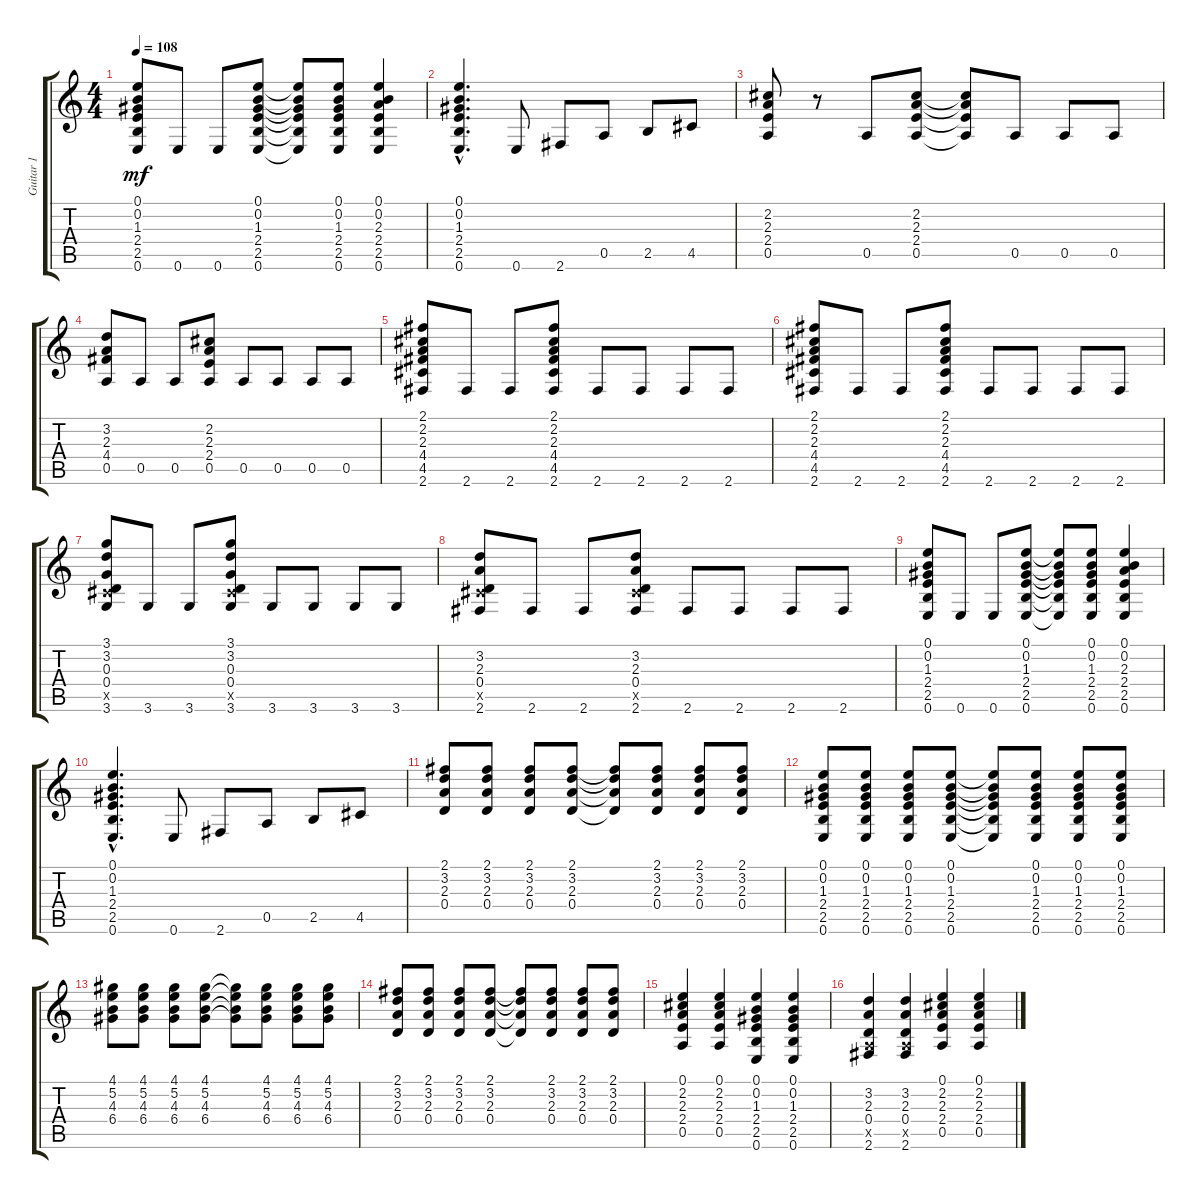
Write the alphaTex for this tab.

\track ("Guitar 1" "Guitar 1") {instrument acousticguitarsteel}
\staff {score tabs}
\tuning (E4 B3 G3 D3 A2 E2) {hide}
\ts (4 4)
\tempo 108
\clef g2
\ks c
(0.1 0.2 1.3 2.4 2.5 0.6).8{dy mf instrument acousticguitarsteel} 0.6.8{instrument electricguitarmuted} 0.6.8 (0.1 0.2 1.3 2.4 2.5 0.6).8{instrument acousticguitarsteel} (0.1{t} 0.2{t} 1.3{t} 2.4{t} 2.5{t} 0.6{t}).8 (0.1 0.2 1.3 2.4 2.5 0.6).8 (0.1 0.2 2.3 2.4 2.5 0.6).4 |
(0.1{hac} 0.2{hac} 1.3{hac} 2.4{hac} 2.5{hac} 0.6{hac}).4{d} 0.6.8 2.6.8 0.5.8 2.5.8 4.5.8 |
(2.2 2.3 2.4 0.5).8 r.8 0.5.8{instrument electricguitarmuted} (2.2 2.3 2.4 0.5).8{instrument acousticguitarsteel} (2.2{t} 2.3{t} 2.4{t} 0.5{t}).8 0.5.8{instrument electricguitarmuted} 0.5.8 0.5.8 |
(3.2 2.3 4.4 0.5).8 0.5.8{instrument electricguitarmuted} 0.5.8 (2.2 2.3 2.4 0.5).8{instrument acousticguitarsteel} 0.5.8{instrument electricguitarmuted} 0.5.8 0.5.8 0.5.8 |
(2.1 2.2 2.3 4.4 4.5 2.6).8{instrument acousticguitarsteel} 2.6.8{instrument electricguitarmuted} 2.6.8 (2.1 2.2 2.3 4.4 4.5 2.6).8{instrument acousticguitarsteel} 2.6.8{instrument electricguitarmuted} 2.6.8 2.6.8 2.6.8 |
(2.1 2.2 2.3 4.4 4.5 2.6).8{instrument acousticguitarsteel} 2.6.8{instrument electricguitarmuted} 2.6.8 (2.1 2.2 2.3 4.4 4.5 2.6).8{instrument acousticguitarsteel} 2.6.8{instrument electricguitarmuted} 2.6.8 2.6.8 2.6.8 |
(3.1 3.2 0.3 0.4 4.5{x} 3.6).8{instrument acousticguitarsteel} 3.6.8{instrument electricguitarmuted} 3.6.8 (3.1 3.2 0.3 0.4 4.5{x} 3.6).8{instrument acousticguitarsteel} 3.6.8{instrument electricguitarmuted} 3.6.8 3.6.8 3.6.8 |
(3.2 2.3 0.4 4.5{x} 2.6).8{instrument acousticguitarsteel} 2.6.8{instrument electricguitarmuted} 2.6.8 (3.2 2.3 0.4 4.5{x} 2.6).8{instrument acousticguitarsteel} 2.6.8{instrument electricguitarmuted} 2.6.8 2.6.8 2.6.8 |
(0.1 0.2 1.3 2.4 2.5 0.6).8{instrument acousticguitarsteel} 0.6.8{instrument electricguitarmuted} 0.6.8 (0.1 0.2 1.3 2.4 2.5 0.6).8{instrument acousticguitarsteel} (0.1{t} 0.2{t} 1.3{t} 2.4{t} 2.5{t} 0.6{t}).8 (0.1 0.2 1.3 2.4 2.5 0.6).8 (0.1 0.2 2.3 2.4 2.5 0.6).4 |
(0.1{hac} 0.2{hac} 1.3{hac} 2.4{hac} 2.5{hac} 0.6{hac}).4{d} 0.6.8 2.6.8 0.5.8 2.5.8 4.5.8 |
(2.1 3.2 2.3 0.4).8 (2.1 3.2 2.3 0.4).8 (2.1 3.2 2.3 0.4).8 (2.1 3.2 2.3 0.4).8 (2.1{t} 3.2{t} 2.3{t} 0.4{t}).8 (2.1 3.2 2.3 0.4).8 (2.1 3.2 2.3 0.4).8 (2.1 3.2 2.3 0.4).8 |
(0.1 0.2 1.3 2.4 2.5 0.6).8 (0.1 0.2 1.3 2.4 2.5 0.6).8 (0.1 0.2 1.3 2.4 2.5 0.6).8 (0.1 0.2 1.3 2.4 2.5 0.6).8 (0.1{t} 0.2{t} 1.3{t} 2.4{t} 2.5{t} 0.6{t}).8 (0.1 0.2 1.3 2.4 2.5 0.6).8 (0.1 0.2 1.3 2.4 2.5 0.6).8 (0.1 0.2 1.3 2.4 2.5 0.6).8 |
(4.1 5.2 4.3 6.4).8 (4.1 5.2 4.3 6.4).8 (4.1 5.2 4.3 6.4).8 (4.1 5.2 4.3 6.4).8 (4.1{t} 5.2{t} 4.3{t} 6.4{t}).8 (4.1 5.2 4.3 6.4).8 (4.1 5.2 4.3 6.4).8 (4.1 5.2 4.3 6.4).8 |
(2.1 3.2 2.3 0.4).8 (2.1 3.2 2.3 0.4).8 (2.1 3.2 2.3 0.4).8 (2.1 3.2 2.3 0.4).8 (2.1{t} 3.2{t} 2.3{t} 0.4{t}).8 (2.1 3.2 2.3 0.4).8 (2.1 3.2 2.3 0.4).8 (2.1 3.2 2.3 0.4).8 |
(0.1 2.2 2.3 2.4 0.5).4 (0.1 2.2 2.3 2.4 0.5).4 (0.1 0.2 1.3 2.4 2.5 0.6).4 (0.1 0.2 1.3 2.4 2.5 0.6).4 |
(3.2 2.3 0.4 0.5{x} 2.6).4 (3.2 2.3 0.4 0.5{x} 2.6).4 (0.1 2.2 2.3 2.4 0.5).4 (0.1 2.2 2.3 2.4 0.5).4
